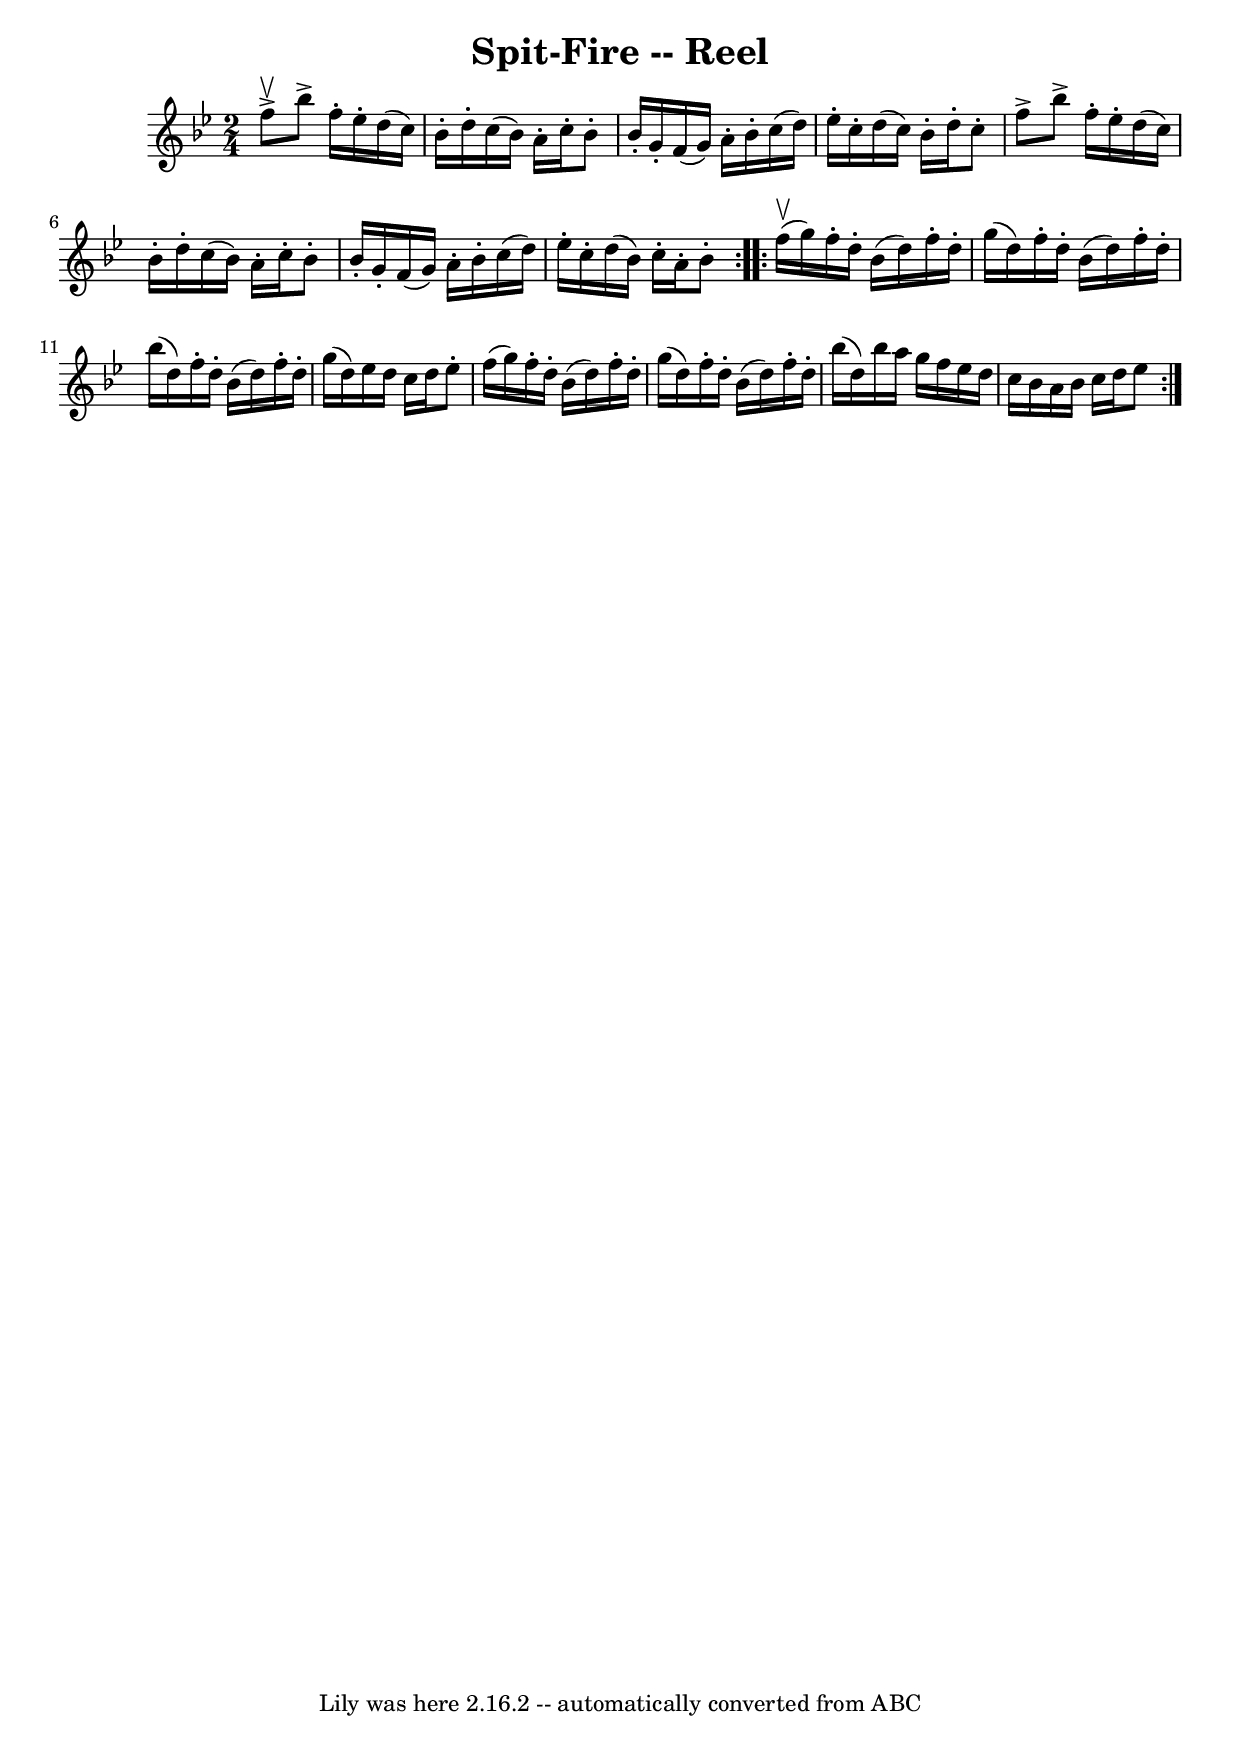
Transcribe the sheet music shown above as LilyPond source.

\version "2.7.40"
\include "Mammoth.ily"
\header {
	%% book = "Ryan's Mammoth Collection"
	crossRefNumber = "1"
	footnotes = "\\\\174"
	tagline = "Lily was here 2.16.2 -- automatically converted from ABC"
	title = "Spit-Fire -- Reel"
}
voicedefault =  {
\set Score.defaultBarType = "empty"

\repeat volta 2 {
\time 2/4 \key bes \major f''8^\upbow^\accent |
 bes''8^\accent   
f''16 -. ees''16 -. d''16 (c''16) bes'16 -. d''16 -.   |
   
c''16 (bes'16) a'16 -. c''16 -. bes'8 -. bes'16 -. g'16 -.   
|
 f'16 (g'16) a'16 -. bes'16 -. c''16 (d''16)   
ees''16 -. c''16 -.   |
 d''16 (c''16) bes'16 -. d''16 -. 
 c''8 -. f''8^\accent   |
 bes''8^\accent f''16 -. ees''16 
-. d''16 (c''16) bes'16 -. d''16 -.   |
 c''16 (bes'16  
-) a'16 -. c''16 -. bes'8 -. bes'16 -. g'16 -.   |
 f'16 (
g'16) a'16 -. bes'16 -. c''16 (d''16) ees''16 -. c''16 -.   
|
 d''16 (bes'16) c''16 -. a'16 -. bes'8 -.   
} \repeat volta 2 { f''16^\upbow(g''16) |
 f''16 -.   
d''16 -. bes'16 (d''16) f''16 -. d''16 -. g''16 (d''16)   
|
 f''16 -. d''16 -. bes'16 (d''16) f''16 -. d''16 -.   
bes''16 (d''16)   |
 f''16 -. d''16 -. bes'16 (d''16)   
f''16 -. d''16 -. g''16 (d''16)   |
 ees''16 d''16    
c''16 d''16 ees''8 -. f''16 (g''16)   |
 f''16 -.   
d''16 -. bes'16 (d''16) f''16 -. d''16 -. g''16 (d''16)   
|
 f''16 -. d''16 -. bes'16 (d''16) f''16 -. d''16 -.   
bes''16 (d''16)   |
 bes''16 a''16 g''16 f''16    
ees''16 d''16 c''16 bes'16    |
 a'16 bes'16 c''16    
d''16 ees''8      }   
}

\score{
    <<

	\context Staff="default"
	{
	    \voicedefault 
	}

    >>
	\layout {
	}
	\midi {}
}
